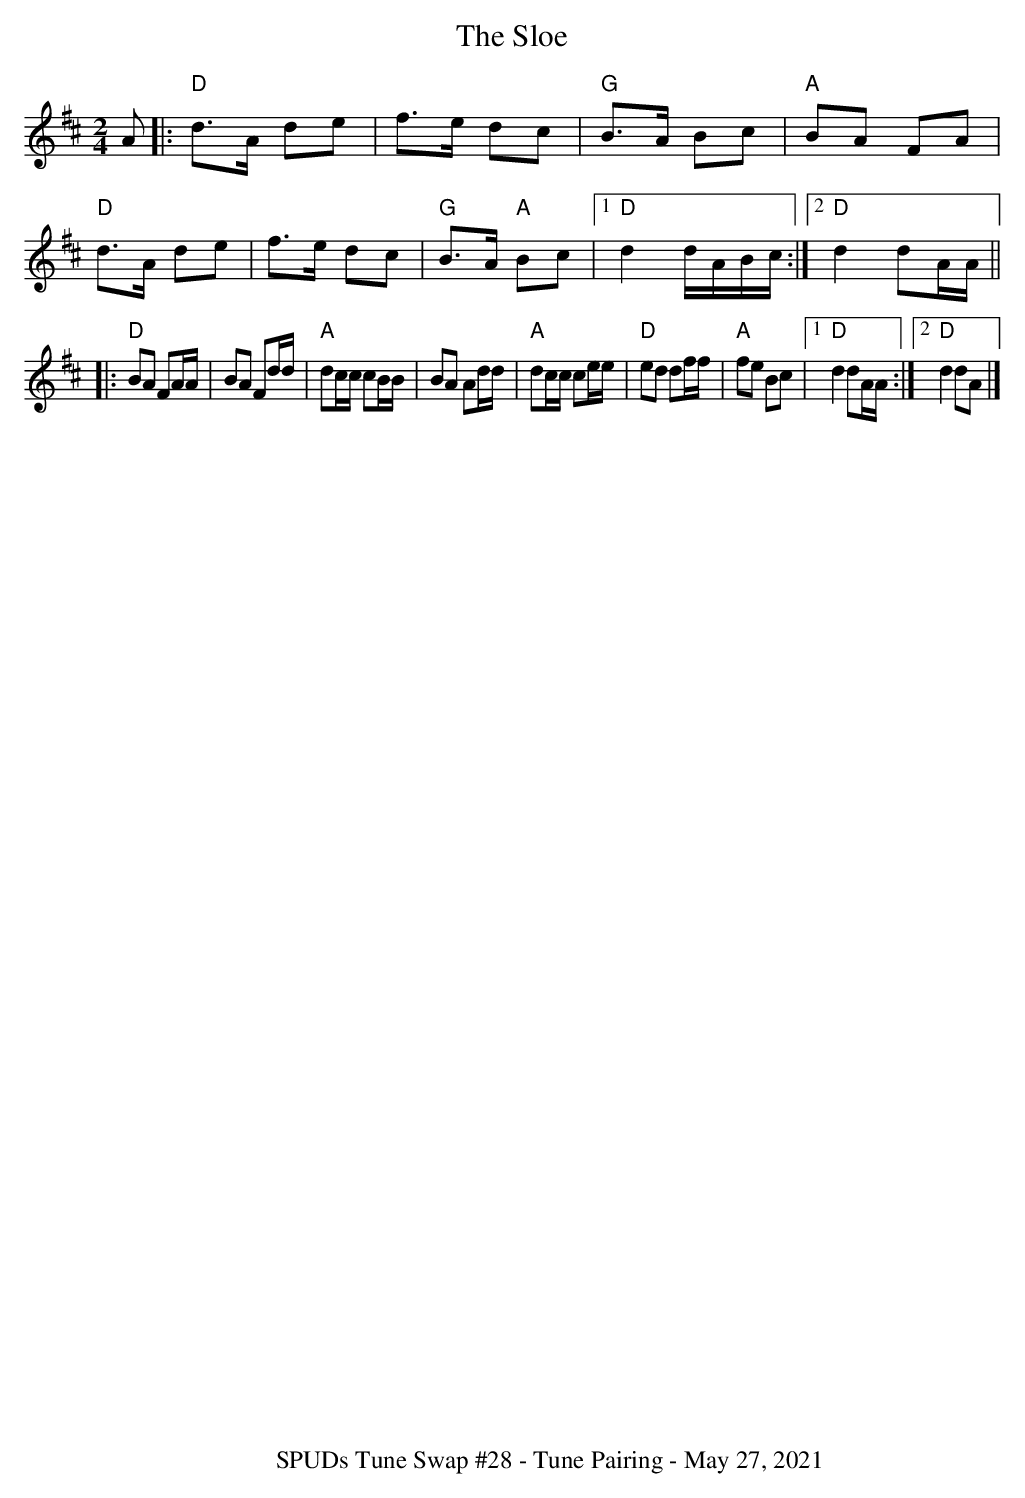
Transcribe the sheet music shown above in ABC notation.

X:1
T:Sloe, The
M:2/4
L:1/8
K:D
A|:"D"d>A de|f>e dc|"G"B>A Bc|"A"BA FA|\
"D"d>A de|f>e dc|"G"B>A "A"Bc |1"D"d2d/A/B/c/:|2"D"d2 dA/A/||
|:"D"BA FA/A/|BA Fd/d/|"A"dc/c/ cB/B/|BA Ad/d/|\
"A"dc/c/ ce/e/|"D"ed df/f/|"A" fe Bc|1"D"d2 dA/A/:|2"D"d2 dA|]
